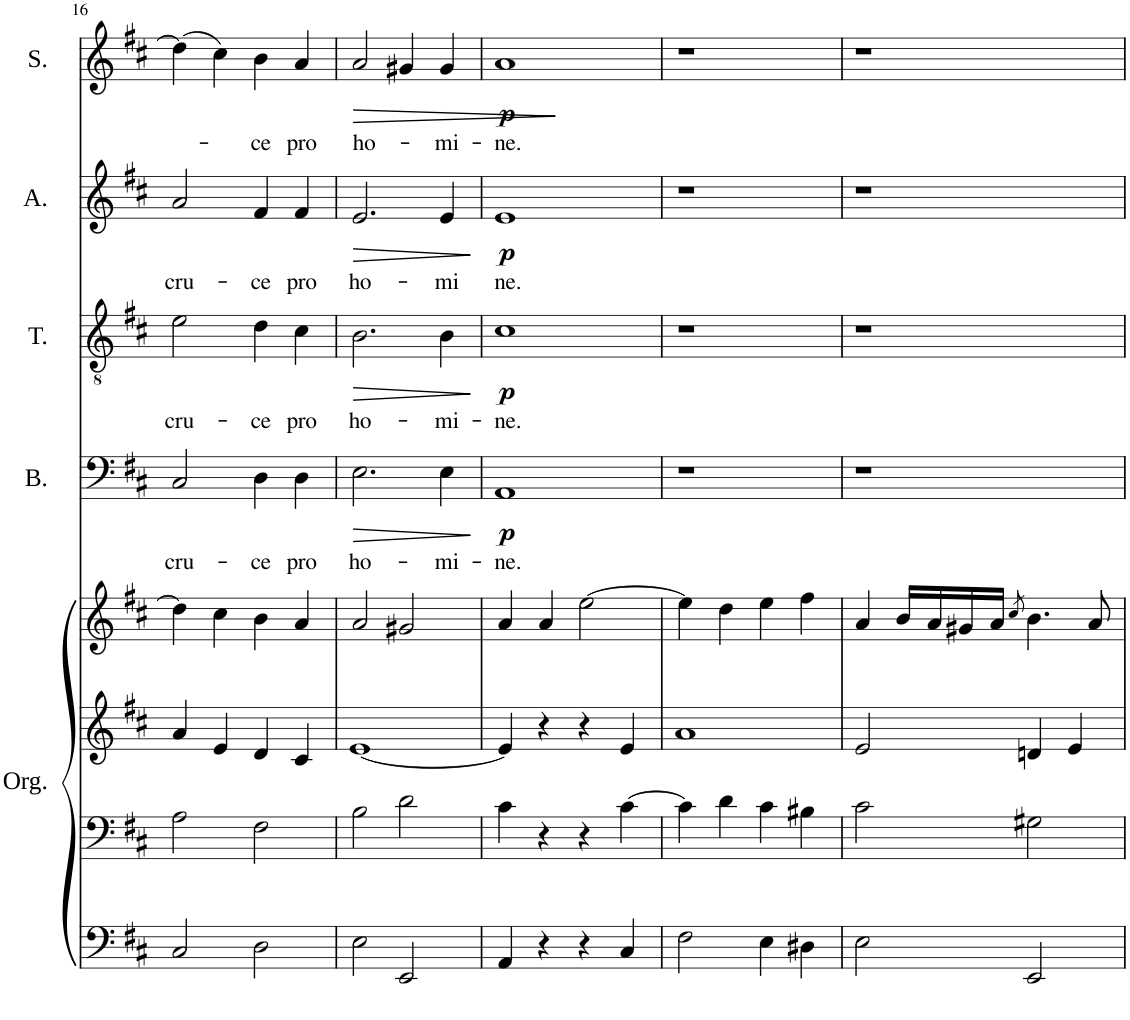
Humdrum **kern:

**kern	**kern	**kern	**kern	**kern	**text	**dynam	**kern	**text	**dynam	**kern	**text	**dynam	**kern	**text	**dynam
*part5	*part5	*part5	*part5	*part4	*part4	*part4	*part3	*part3	*part3	*part2	*part2	*part2	*part1	*part1	*part1
*staff8	*staff7	*staff6	*staff5	*staff4	*staff4	*staff4	*staff3	*staff3	*staff3	*staff2	*staff2	*staff2	*staff1	*staff1	*staff1
*I"Organ	*	*	*	*I"Bass	*	*	*I"Tenor	*	*	*I"Alto	*	*	*I"Soprano	*	*
*I'Org.	*	*	*	*I'B.	*	*	*I'T.	*	*	*I'A.	*	*	*I'S.	*	*
!!LO:PB:g=z
*clefF4	*clefF4	*clefG2	*clefG2	*clefF4	*	*	*clefGv2	*	*	*clefG2	*	*	*clefG2	*	*
*k[f#c#]	*k[f#c#]	*k[f#c#]	*k[f#c#]	*k[f#c#]	*	*	*k[f#c#]	*	*	*k[f#c#]	*	*	*k[f#c#]	*	*
*M4/4	*M4/4	*M4/4	*M4/4	*M4/4	*	*	*M4/4	*	*	*M4/4	*	*	*M4/4	*	*
*met(c)	*met(c)	*met(c)	*met(c)	*met(c)	*	*	*met(c)	*	*	*met(c)	*	*	*met(c)	*	*
=16	=16	=16	=16	=16	=16	=16	=16	=16	=16	=16	=16	=16	=16	=16	=16
!	!	!	!	!	!LO:LY:b	!	!	!LO:LY:b	!	!	!LO:LY:b	!	!	!	!
2C#/	2A\	4a/	4dd\]	2C#/	cru-	.	2e\	cru-	.	2a/	cru-	.	(4dd\]	.	.
.	.	4e/	4cc#\	.	.	.	.	.	.	.	.	.	4cc#\)	.	.
!	!	!	!	!	!LO:LY:b	!	!	!LO:LY:b	!	!	!LO:LY:b	!	!	!LO:LY:b	!
2D\	2F#\	4d/	4b\	4D\	-ce	.	4d\	-ce	.	4f#/	-ce	.	4b\	-ce	.
!	!	!	!	!	!LO:LY:b	!	!	!LO:LY:b	!	!	!LO:LY:b	!	!	!LO:LY:b	!
.	.	4c#/	4a/	4D\	pro	.	4c#\	pro	.	4f#/	pro	.	4a/	pro	.
=17	=17	=17	=17	=17	=17	=17	=17	=17	=17	=17	=17	=17	=17	=17	=17
!	!	!	!	!	!LO:LY:b	!LO:HP:b	!	!LO:LY:b	!LO:HP:b	!	!LO:LY:b	!LO:HP:b	!	!LO:LY:b	!LO:HP:b
2E\	2B\	[1e	2a/	2.E\	ho-	>	2.B\	ho-	>	2.e/	ho-	>	2a/	ho-	>
2EE/	2d\	.	2g#X/	.	.	.	.	.	.	.	.	.	4g#X/	.	.
!	!	!	!	!	!LO:LY:b	!	!	!LO:LY:b	!	!	!LO:LY:b	!	!	!LO:LY:b	!
.	.	.	.	4E\	-mi-	.	4B\	-mi-	.	4e/	mi	.	4g#/	-mi-	.
.	.	.	.	.	.	]	.	.	]	.	.	]	.	.	.
=18	=18	=18	=18	=18	=18	=18	=18	=18	=18	=18	=18	=18	=18	=18	=18
!	!	!	!	!	!LO:LY:b	!LO:DY:b	!	!LO:LY:b	!LO:DY:b	!	!LO:LY:b	!LO:DY:b	!	!LO:LY:b	!LO:DY:b
4AA/	4c#\	4e/]	4a/	1AA	-ne.	p	1c#	-ne.	p	1e	ne.	p	1a	-ne.	p
4r	4r	4r	4a/	.	.	.	.	.	.	.	.	.	.	.	.
4r	4r	4r	[2ee\	.	.	.	.	.	.	.	.	.	.	.	.
4C#/	[4c#\	4e/	.	.	.	.	.	.	.	.	.	.	.	.	.
.	.	.	.	.	.	.	.	.	.	.	.	.	.	.	]
=19	=19	=19	=19	=19	=19	=19	=19	=19	=19	=19	=19	=19	=19	=19	=19
2F#\	4c#\]	1a	4ee\]	1r	.	.	1r	.	.	1r	.	.	1r	.	.
.	4d\	.	4dd\	.	.	.	.	.	.	.	.	.	.	.	.
4E\	4c#\	.	4ee\	.	.	.	.	.	.	.	.	.	.	.	.
4D#X\	4B#X\	.	4ff#\	.	.	.	.	.	.	.	.	.	.	.	.
=20	=20	=20	=20	=20	=20	=20	=20	=20	=20	=20	=20	=20	=20	=20	=20
2E\	2c#\	2e/	4a/	1r	.	.	1r	.	.	1r	.	.	1r	.	.
.	.	.	16b/LL	.	.	.	.	.	.	.	.	.	.	.	.
.	.	.	16a/	.	.	.	.	.	.	.	.	.	.	.	.
.	.	.	16g#X/	.	.	.	.	.	.	.	.	.	.	.	.
.	.	.	16a/JJ	.	.	.	.	.	.	.	.	.	.	.	.
.	.	.	8qcc#/	.	.	.	.	.	.	.	.	.	.	.	.
2EE/	2G#X\	4dn/	4.b\	.	.	.	.	.	.	.	.	.	.	.	.
.	.	4e/	.	.	.	.	.	.	.	.	.	.	.	.	.
.	.	.	8a/	.	.	.	.	.	.	.	.	.	.	.	.
=	=	=	=	=	=	=	=	=	=	=	=	=	=	=	=
*-	*-	*-	*-	*-	*-	*-	*-	*-	*-	*-	*-	*-	*-	*-	*-
